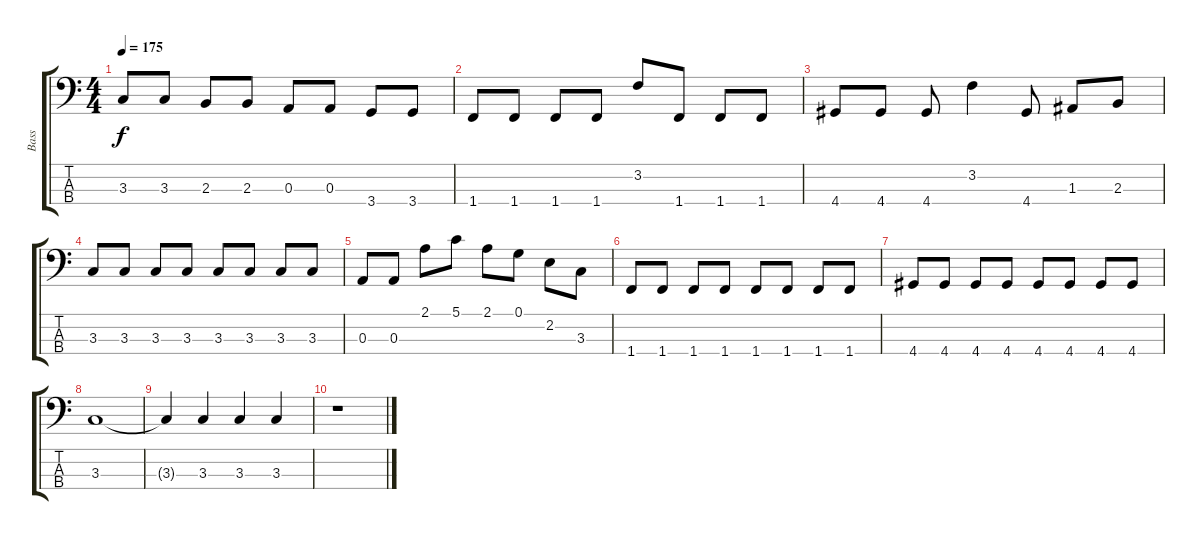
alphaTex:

\track ("Bass" "Bass") {instrument electricbasspick}
\staff {score tabs}
\tuning (G2 D2 A1 E1) {hide}
\ts (4 4)
\tempo 175
\clef f4
\ks c
3.3.8{dy f} 3.3.8 2.3.8 2.3.8 0.3.8 0.3.8 3.4.8 3.4.8 |
1.4.8 1.4.8 1.4.8 1.4.8 3.2.8 1.4.8 1.4.8 1.4.8 |
4.4.8 4.4.8 4.4.8 3.2.4 4.4.8 1.3.8 2.3.8 |
3.3.8 3.3.8 3.3.8 3.3.8 3.3.8 3.3.8 3.3.8 3.3.8 |
0.3.8 0.3.8 2.1.8 5.1.8 2.1.8 0.1.8 2.2.8 3.3.8 |
1.4.8 1.4.8 1.4.8 1.4.8 1.4.8 1.4.8 1.4.8 1.4.8 |
4.4.8 4.4.8 4.4.8 4.4.8 4.4.8 4.4.8 4.4.8 4.4.8 |
3.3.1 |
3.3{t}.4 3.3.4 3.3.4 3.3.4 |
r.1
